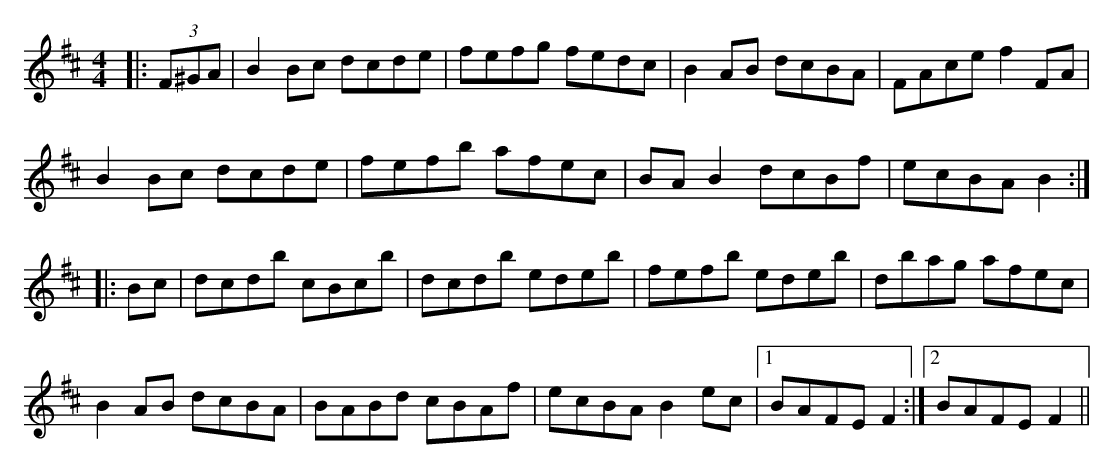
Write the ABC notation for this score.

X:1
M:4/4
K:Bmin
|: (3F^GA | B2 Bc dcde | fefg fedc | B2 AB dcBA | FAce f2 FA |
 B2 Bc dcde | fefb afec | BA B2 dcBf | ecBA B2 :|
|:Bc | dcdb cBcb | dcdb edeb | fefb edeb | dbag afec |
 B2 AB dcBA | BABd cBAf | ecBA B2 ec |1 BAFE F2 :|2 BAFE F2 ||
